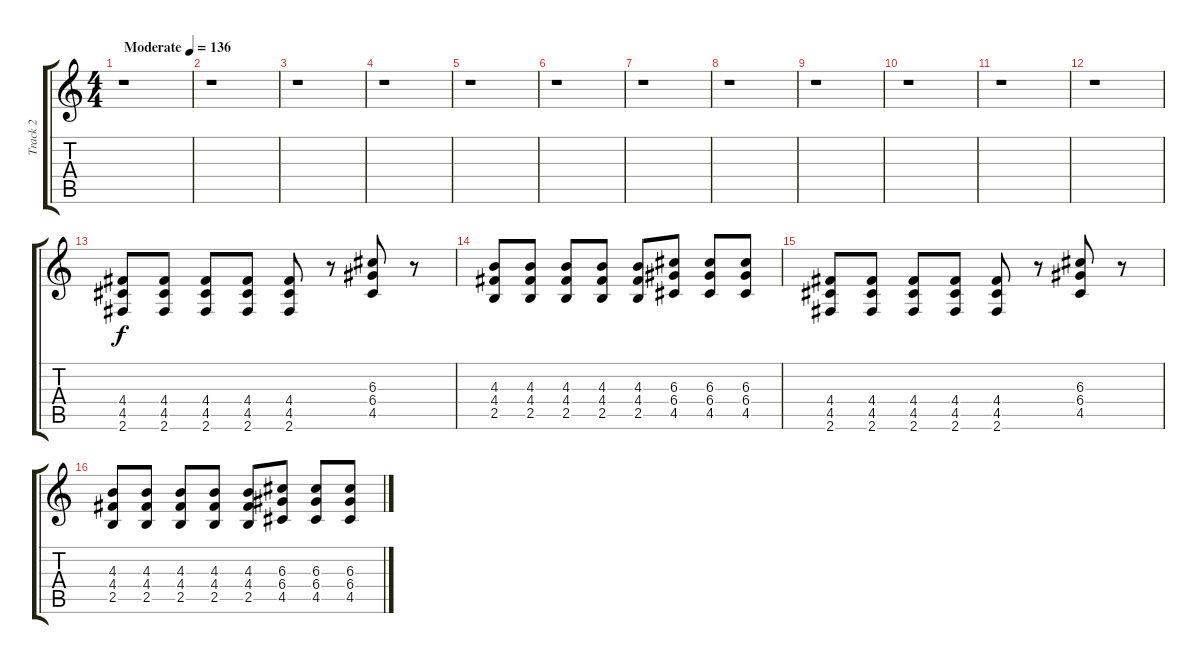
\track ("Track 2" "Track 2") {instrument distortionguitar}
\staff {score tabs}
\tuning (E4 B3 G3 D3 A2 E2) {hide}
\ts (4 4)
\tempo (136 "Moderate")
\clef g2
\ks c
r.1{dy f instrument distortionguitar} |
r.1 |
r.1 |
r.1 |
r.1 |
r.1 |
r.1 |
r.1 |
r.1 |
r.1 |
r.1 |
r.1 |
(4.4 4.5 2.6).8 (4.4 4.5 2.6).8 (4.4 4.5 2.6).8 (4.4 4.5 2.6).8 (4.4 4.5 2.6).8 r.8 (6.3 6.4 4.5).8 r.8 |
(4.3 4.4 2.5).8 (4.3 4.4 2.5).8 (4.3 4.4 2.5).8 (4.3 4.4 2.5).8 (4.3 4.4 2.5).8 (6.3 6.4 4.5).8 (6.3 6.4 4.5).8 (6.3 6.4 4.5).8 |
(4.4 4.5 2.6).8 (4.4 4.5 2.6).8 (4.4 4.5 2.6).8 (4.4 4.5 2.6).8 (4.4 4.5 2.6).8 r.8 (6.3 6.4 4.5).8 r.8 |
(4.3 4.4 2.5).8 (4.3 4.4 2.5).8 (4.3 4.4 2.5).8 (4.3 4.4 2.5).8 (4.3 4.4 2.5).8 (6.3 6.4 4.5).8 (6.3 6.4 4.5).8 (6.3 6.4 4.5).8
